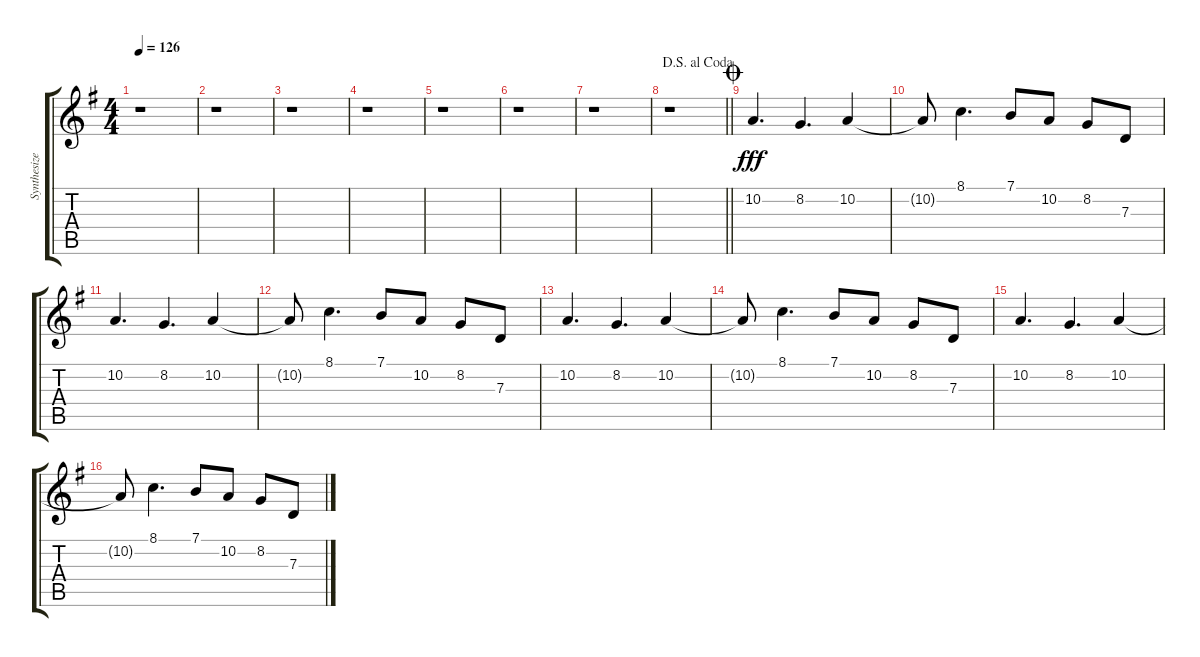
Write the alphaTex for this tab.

\track ("Synthesizer" "Synthesize") {instrument synthstrings1}
\staff {score tabs}
\tuning (E4 B3 G3 D3 A2 E2) {hide}
\ts (4 4)
\tempo 126
\clef g2
\ks g
r.1{dy f} |
r.1 |
r.1 |
r.1 |
r.1 |
r.1 |
r.1 |
\jump dalsegnoalcoda
\barLineRight lightlight
r.1 |
\jump coda
10.2.4{d dy fff} 8.2.4{d} 10.2.4 |
10.2{t}.8 8.1.4{d} 7.1.8 10.2.8 8.2.8 7.3.8 |
10.2.4{d} 8.2.4{d} 10.2.4 |
10.2{t}.8 8.1.4{d} 7.1.8 10.2.8 8.2.8 7.3.8 |
10.2.4{d} 8.2.4{d} 10.2.4 |
10.2{t}.8 8.1.4{d} 7.1.8 10.2.8 8.2.8 7.3.8 |
10.2.4{d} 8.2.4{d} 10.2.4 |
10.2{t}.8 8.1.4{d} 7.1.8 10.2.8 8.2.8 7.3.8
